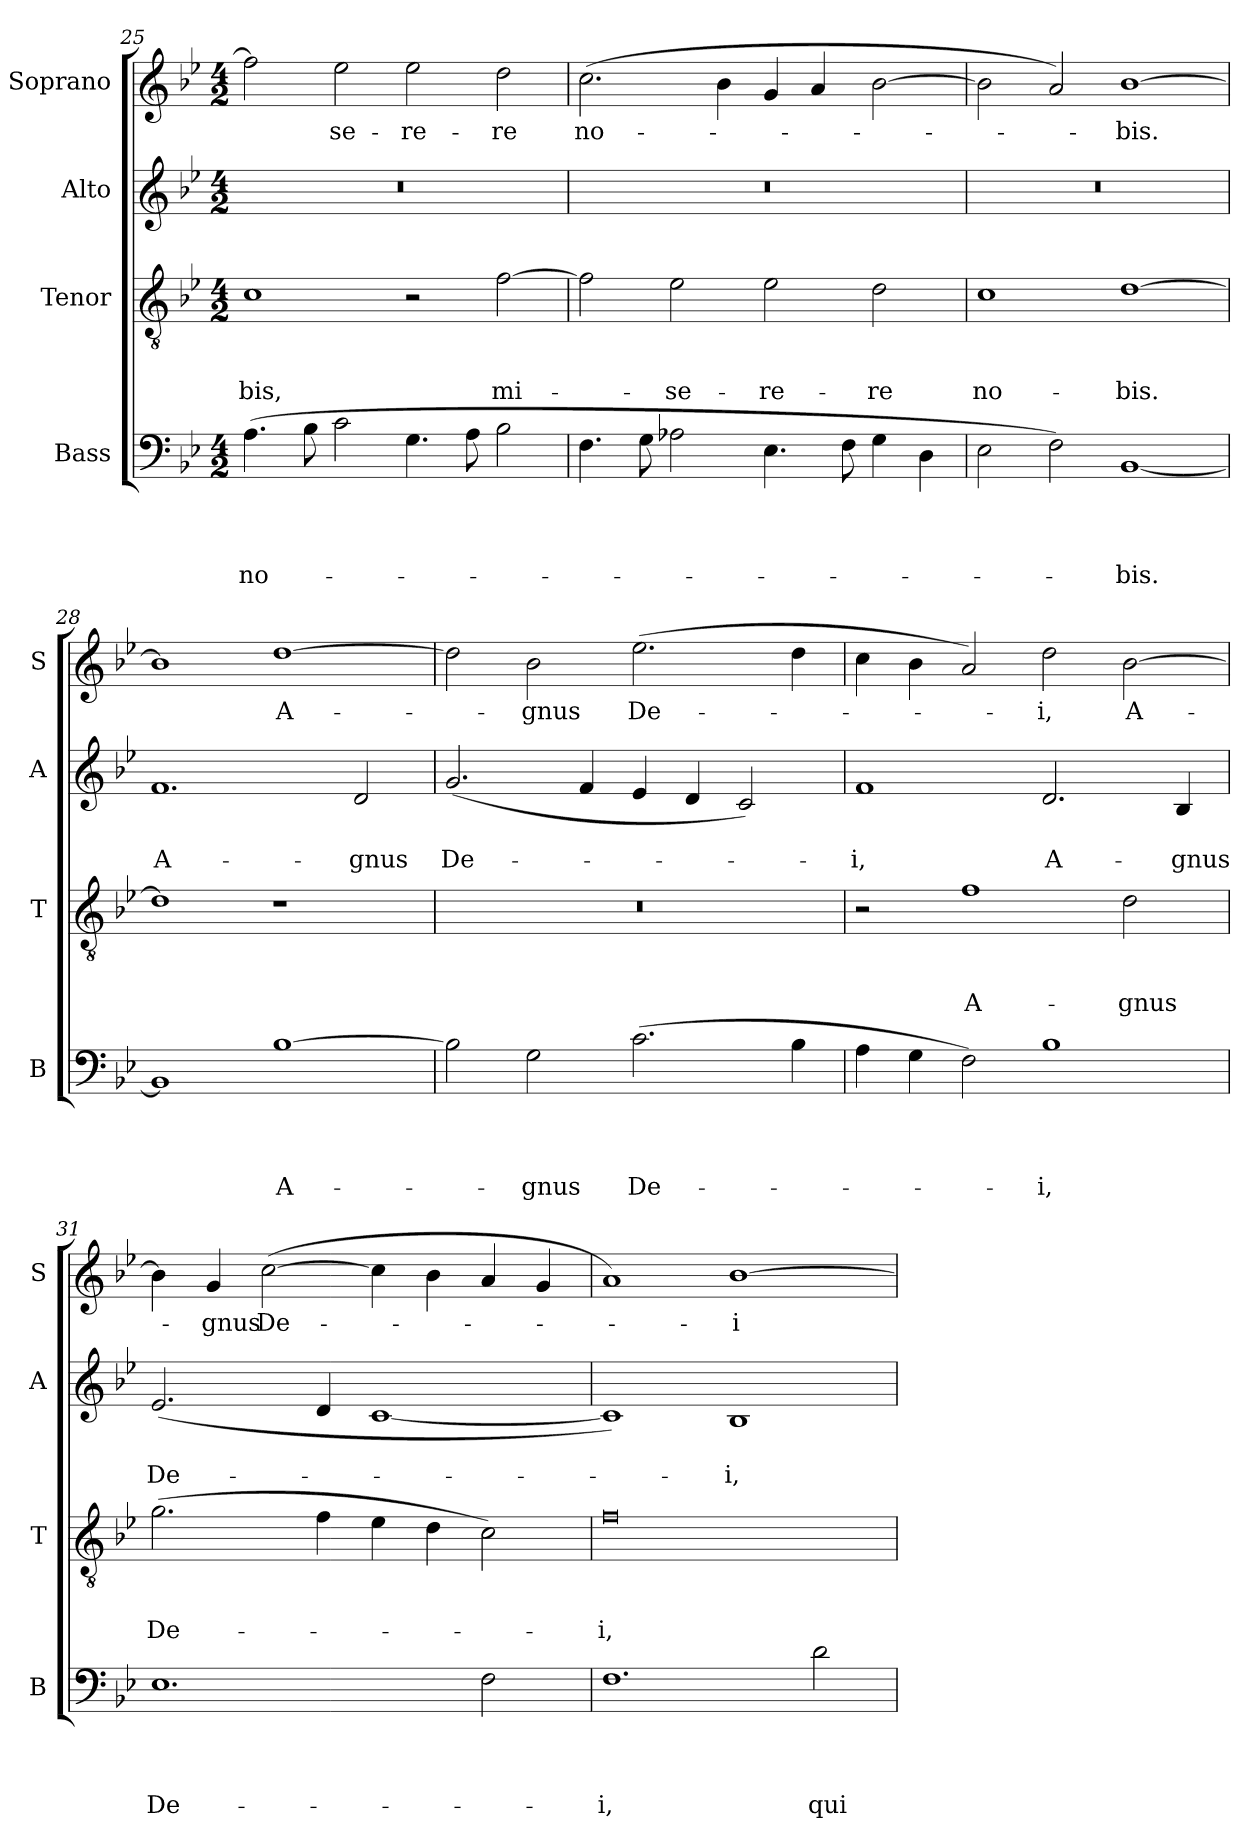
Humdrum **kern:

**kern	**text	**text	**text	**text	**kern	**text	**text	**text	**kern	**text	**text	**kern	**text
*part4	*part4	*part4	*part4	*part4	*part3	*part3	*part3	*part3	*part2	*part2	*part2	*part1	*part1
*staff4	*staff4	*staff4	*staff4	*staff4	*staff3	*staff3	*staff3	*staff3	*staff2	*staff2	*staff2	*staff1	*staff1
*I"Bass	*	*	*	*	*I"Tenor	*	*	*	*I"Alto	*	*	*I"Soprano	*
*I'B	*	*	*	*	*I'T	*	*	*	*I'A	*	*	*I'S	*
*clefF4	*	*	*	*	*clefGv2	*	*	*	*clefG2	*	*	*clefG2	*
*k[b-e-]	*	*	*	*	*k[b-e-]	*	*	*	*k[b-e-]	*	*	*k[b-e-]	*
*B-:	*	*	*	*	*B-:	*	*	*	*B-:	*	*	*B-:	*
*M4/2	*	*	*	*	*M4/2	*	*	*	*M4/2	*	*	*M4/2	*
=25	=25	=25	=25	=25	=25	=25	=25	=25	=25	=25	=25	=25	=25
!	!	!	!	!LO:LY:b	!	!	!	!LO:LY:b	!	!	!	!	!
(>4.A\	.	.	.	no-	1c	.	.	-bis,	0r	.	.	2ff\]	.
8B-\	.	.	.	.	.	.	.	.	.	.	.	.	.
!	!	!	!	!	!	!	!	!	!	!	!	!	!LO:LY:b
2c\	.	.	.	.	.	.	.	.	.	.	.	2ee-\	-se-
!	!	!	!	!	!	!	!	!	!	!	!	!	!LO:LY:b
4.G\	.	.	.	.	2r	.	.	.	.	.	.	2ee-\	-re-
8A\	.	.	.	.	.	.	.	.	.	.	.	.	.
!	!	!	!	!	!	!	!	!LO:LY:b	!	!	!	!	!LO:LY:b
2B-\	.	.	.	.	[2f\	.	.	mi-	.	.	.	2dd\	-re
=26	=26	=26	=26	=26	=26	=26	=26	=26	=26	=26	=26	=26	=26
!	!	!	!	!	!	!	!	!	!	!	!	!	!LO:LY:b
4.F\	.	.	.	.	2f\]	.	.	.	0r	.	.	(>2.cc\	no-
8G\	.	.	.	.	.	.	.	.	.	.	.	.	.
!	!	!	!	!	!	!	!	!LO:LY:b	!	!	!	!	!
2A-X\	.	.	.	.	2e-\	.	.	-se-	.	.	.	.	.
.	.	.	.	.	.	.	.	.	.	.	.	4b-\	.
!	!	!	!	!	!	!	!	!LO:LY:b	!	!	!	!	!
4.E-\	.	.	.	.	2e-\	.	.	-re-	.	.	.	4g/	.
.	.	.	.	.	.	.	.	.	.	.	.	4a/	.
8F\	.	.	.	.	.	.	.	.	.	.	.	.	.
!	!	!	!	!	!	!	!	!LO:LY:b	!	!	!	!	!
4G\	.	.	.	.	2d\	.	.	-re	.	.	.	[2b-\	.
4D\	.	.	.	.	.	.	.	.	.	.	.	.	.
=27	=27	=27	=27	=27	=27	=27	=27	=27	=27	=27	=27	=27	=27
!	!	!	!	!	!	!	!	!LO:LY:b	!	!	!	!	!
2E-\	.	.	.	.	1c	.	.	no-	0r	.	.	2b-\]	.
2F\)	.	.	.	.	.	.	.	.	.	.	.	2a/)	.
!	!	!	!	!LO:LY:b	!	!	!	!LO:LY:b	!	!	!	!	!LO:LY:b
[1BB-	.	.	.	-bis.	[1d	.	.	-bis.	.	.	.	[1b-	-bis.
=28	=28	=28	=28	=28	=28	=28	=28	=28	=28	=28	=28	=28	=28
!	!	!	!	!	!	!	!	!	!	!	!LO:LY:b	!	!
1BB-]	.	.	.	.	1d]	.	.	.	1.f	.	A-	1b-]	.
!	!	!	!	!LO:LY:b	!	!	!	!	!	!	!	!	!LO:LY:b
[1B-	.	.	.	A-	1r	.	.	.	.	.	.	[1dd	A-
!	!	!	!	!	!	!	!	!	!	!	!LO:LY:b	!	!
.	.	.	.	.	.	.	.	.	2d/	.	-gnus	.	.
!!LO:LB:g=z
=29	=29	=29	=29	=29	=29	=29	=29	=29	=29	=29	=29	=29	=29
!	!	!	!	!	!	!	!	!	!	!	!LO:LY:b	!	!
2B-\]	.	.	.	.	0r	.	.	.	(<2.g/	.	De-	2dd\]	.
!	!	!	!	!LO:LY:b	!	!	!	!	!	!	!	!	!LO:LY:b
2G\	.	.	.	-gnus	.	.	.	.	.	.	.	2b-\	-gnus
.	.	.	.	.	.	.	.	.	4f/	.	.	.	.
!	!	!	!	!LO:LY:b	!	!	!	!	!	!	!	!	!LO:LY:b
(>2.c\	.	.	.	De-	.	.	.	.	4e-/	.	.	(>2.ee-\	De-
.	.	.	.	.	.	.	.	.	4d/	.	.	.	.
.	.	.	.	.	.	.	.	.	2c/)	.	.	.	.
4B-\	.	.	.	.	.	.	.	.	.	.	.	4dd\	.
=30	=30	=30	=30	=30	=30	=30	=30	=30	=30	=30	=30	=30	=30
!	!	!	!	!	!	!	!	!	!	!	!LO:LY:b	!	!
4A\	.	.	.	.	2r	.	.	.	1f	.	-i,	4cc\	.
4G\	.	.	.	.	.	.	.	.	.	.	.	4b-\	.
!	!	!	!	!	!	!	!	!LO:LY:b	!	!	!	!	!
2F\)	.	.	.	.	1f	.	.	A-	.	.	.	2a/)	.
!	!	!	!	!LO:LY:b	!	!	!	!	!	!	!LO:LY:b	!	!LO:LY:b
1B-	.	.	.	-i,	.	.	.	.	2.d/	.	A-	2dd\	-i,
!	!	!	!	!	!	!	!	!LO:LY:b	!	!	!	!	!LO:LY:b
.	.	.	.	.	2d\	.	.	-gnus	.	.	.	[2b-\	A-
!	!	!	!	!	!	!	!	!	!	!	!LO:LY:b	!	!
.	.	.	.	.	.	.	.	.	4B-/	.	-gnus	.	.
=31	=31	=31	=31	=31	=31	=31	=31	=31	=31	=31	=31	=31	=31
!	!	!	!	!LO:LY:b	!	!	!	!LO:LY:b	!	!	!LO:LY:b	!	!
1.E-	.	.	.	De-	(>2.g\	.	.	De-	(<2.e-/	.	De-	4b-\]	.
!	!	!	!	!	!	!	!	!	!	!	!	!	!LO:LY:b
.	.	.	.	.	.	.	.	.	.	.	.	4g/	-gnus
!	!	!	!	!	!	!	!	!	!	!	!	!	!LO:LY:b
.	.	.	.	.	.	.	.	.	.	.	.	(>[2cc\	De-
.	.	.	.	.	4f\	.	.	.	4d/	.	.	.	.
.	.	.	.	.	4e-\	.	.	.	[1c	.	.	4cc\]	.
.	.	.	.	.	4d\	.	.	.	.	.	.	4b-\	.
2F\	.	.	.	.	2c\)	.	.	.	.	.	.	4a/	.
.	.	.	.	.	.	.	.	.	.	.	.	4g/	.
=32	=32	=32	=32	=32	=32	=32	=32	=32	=32	=32	=32	=32	=32
!	!	!	!	!LO:LY:b	!	!	!	!LO:LY:b	!	!	!	!	!
1.F	.	.	.	-i,	0f	.	.	-i,	1c])	.	.	1a)	.
!	!	!	!	!	!	!	!	!	!	!	!LO:LY:b	!	!LO:LY:b
.	.	.	.	.	.	.	.	.	1B-	.	-i,	[1b-	-i
!	!	!	!	!LO:LY:b	!	!	!	!	!	!	!	!	!
2d\	.	.	.	qui	.	.	.	.	.	.	.	.	.
=	=	=	=	=	=	=	=	=	=	=	=	=	=
*-	*-	*-	*-	*-	*-	*-	*-	*-	*-	*-	*-	*-	*-
